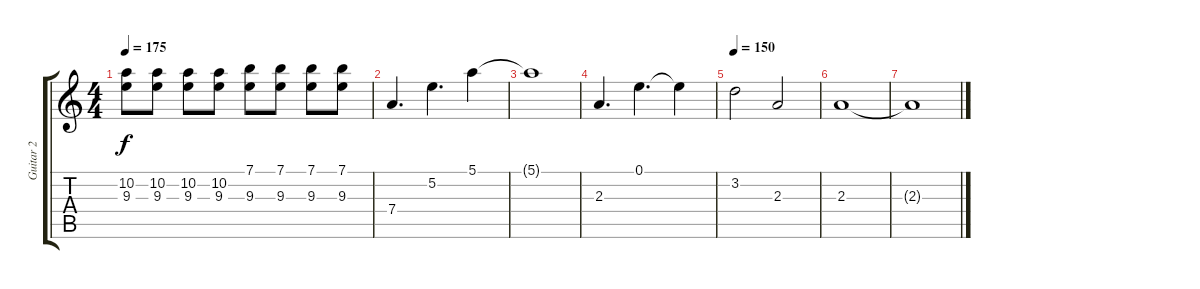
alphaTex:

\track ("Guitar 2" "Guitar 2") {instrument distortionguitar}
\staff {score tabs}
\tuning (E4 B3 G3 D3 A2 D2) {hide}
\ts (4 4)
\tempo 175
\clef g2
\ks c
(10.2 9.3).8{dy f} (10.2 9.3).8 (10.2 9.3).8 (10.2 9.3).8 (7.1 9.3).8 (7.1 9.3).8 (7.1 9.3).8 (7.1 9.3).8 |
7.4.4{d} 5.2.4{d} 5.1.4 |
5.1{t}.1 |
2.3.4{d} 0.1.4{d} 0.1{t}.4 |
\tempo 150
3.2.2 2.3.2 |
2.3.1 |
2.3{t}.1
